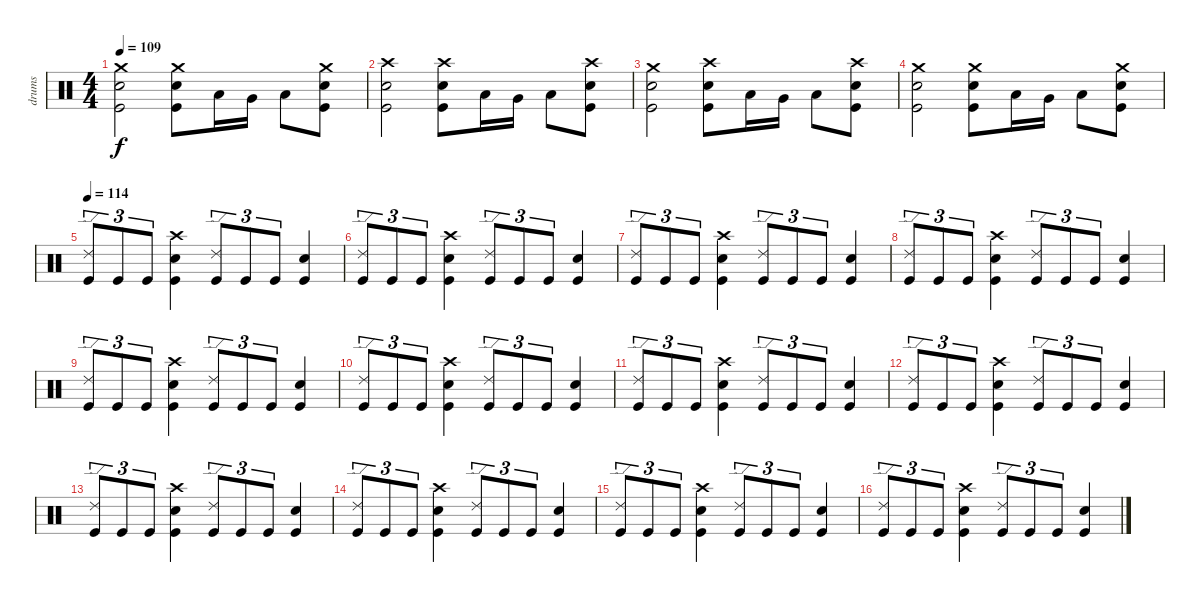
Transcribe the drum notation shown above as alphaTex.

\track ("drums" "drums") {instrument percussion}
\staff {score}
\articulation defaults
\ts (4 4)
\tempo 109
\clef neutral
\ks c
("Crash medium (hit)" "Kick (hit)" "Snare (hit) 2").2{dy f} ("Crash medium (hit)" "Kick (hit)" "Snare (hit) 2").8 "Low Tom (hit)".16 "Very Low Tom (hit)".16 "Low Floor Tom (hit)".8 ("Crash medium (hit)" "Kick (hit)" "Snare (hit) 2").8 |
("Crash high (hit)" "Kick (hit)" "Snare (hit) 2").2 ("Crash high (hit)" "Kick (hit)" "Snare (hit) 2").8 "Low Tom (hit)".16 "Very Low Tom (hit)".16 "Low Floor Tom (hit)".8 ("Crash high (hit)" "Kick (hit)" "Snare (hit) 2").8 |
("Crash medium (hit)" "Kick (hit)" "Snare (hit) 2").2 ("Crash high (hit)" "Kick (hit)" "Snare (hit) 2").8 "Low Tom (hit)".16 "Very Low Tom (hit)".16 "Low Floor Tom (hit)".8 ("Crash high (hit)" "Kick (hit)" "Snare (hit) 2").8 |
("Crash medium (hit)" "Kick (hit)" "Snare (hit) 2").2 ("Crash medium (hit)" "Kick (hit)" "Snare (hit) 2").8 "Low Tom (hit)".16 "Very Low Tom (hit)".16 "Low Floor Tom (hit)".8 ("Crash medium (hit)" "Kick (hit)" "Snare (hit) 2").8 |
\tempo 114
("Ride (edge) 2" "Kick (hit)").8{tu (3 2)} "Kick (hit)".8{tu (3 2)} "Kick (hit)".8{tu (3 2)} ("Crash high (hit)" "Kick (hit)" "Snare (hit) 2").4 ("Ride (edge) 2" "Kick (hit)").8{tu (3 2)} "Kick (hit)".8{tu (3 2)} "Kick (hit)".8{tu (3 2)} ("Kick (hit)" "Snare (hit) 2").4 |
("Ride (edge) 2" "Kick (hit)").8{tu (3 2)} "Kick (hit)".8{tu (3 2)} "Kick (hit)".8{tu (3 2)} ("Crash high (hit)" "Kick (hit)" "Snare (hit) 2").4 ("Ride (edge) 2" "Kick (hit)").8{tu (3 2)} "Kick (hit)".8{tu (3 2)} "Kick (hit)".8{tu (3 2)} ("Kick (hit)" "Snare (hit) 2").4 |
("Ride (edge) 2" "Kick (hit)").8{tu (3 2)} "Kick (hit)".8{tu (3 2)} "Kick (hit)".8{tu (3 2)} ("Crash high (hit)" "Kick (hit)" "Snare (hit) 2").4 ("Ride (edge) 2" "Kick (hit)").8{tu (3 2)} "Kick (hit)".8{tu (3 2)} "Kick (hit)".8{tu (3 2)} ("Kick (hit)" "Snare (hit) 2").4 |
("Ride (edge) 2" "Kick (hit)").8{tu (3 2)} "Kick (hit)".8{tu (3 2)} "Kick (hit)".8{tu (3 2)} ("Crash high (hit)" "Kick (hit)" "Snare (hit) 2").4 ("Ride (edge) 2" "Kick (hit)").8{tu (3 2)} "Kick (hit)".8{tu (3 2)} "Kick (hit)".8{tu (3 2)} ("Kick (hit)" "Snare (hit) 2").4 |
("Ride (edge) 2" "Kick (hit)").8{tu (3 2)} "Kick (hit)".8{tu (3 2)} "Kick (hit)".8{tu (3 2)} ("Crash high (hit)" "Kick (hit)" "Snare (hit) 2").4 ("Ride (edge) 2" "Kick (hit)").8{tu (3 2)} "Kick (hit)".8{tu (3 2)} "Kick (hit)".8{tu (3 2)} ("Kick (hit)" "Snare (hit) 2").4 |
("Ride (edge) 2" "Kick (hit)").8{tu (3 2)} "Kick (hit)".8{tu (3 2)} "Kick (hit)".8{tu (3 2)} ("Crash high (hit)" "Kick (hit)" "Snare (hit) 2").4 ("Ride (edge) 2" "Kick (hit)").8{tu (3 2)} "Kick (hit)".8{tu (3 2)} "Kick (hit)".8{tu (3 2)} ("Kick (hit)" "Snare (hit) 2").4 |
("Ride (edge) 2" "Kick (hit)").8{tu (3 2)} "Kick (hit)".8{tu (3 2)} "Kick (hit)".8{tu (3 2)} ("Crash high (hit)" "Kick (hit)" "Snare (hit) 2").4 ("Ride (edge) 2" "Kick (hit)").8{tu (3 2)} "Kick (hit)".8{tu (3 2)} "Kick (hit)".8{tu (3 2)} ("Kick (hit)" "Snare (hit) 2").4 |
("Ride (edge) 2" "Kick (hit)").8{tu (3 2)} "Kick (hit)".8{tu (3 2)} "Kick (hit)".8{tu (3 2)} ("Crash high (hit)" "Kick (hit)" "Snare (hit) 2").4 ("Ride (edge) 2" "Kick (hit)").8{tu (3 2)} "Kick (hit)".8{tu (3 2)} "Kick (hit)".8{tu (3 2)} ("Kick (hit)" "Snare (hit) 2").4 |
("Ride (edge) 2" "Kick (hit)").8{tu (3 2)} "Kick (hit)".8{tu (3 2)} "Kick (hit)".8{tu (3 2)} ("Crash high (hit)" "Kick (hit)" "Snare (hit) 2").4 ("Ride (edge) 2" "Kick (hit)").8{tu (3 2)} "Kick (hit)".8{tu (3 2)} "Kick (hit)".8{tu (3 2)} ("Kick (hit)" "Snare (hit) 2").4 |
("Ride (edge) 2" "Kick (hit)").8{tu (3 2)} "Kick (hit)".8{tu (3 2)} "Kick (hit)".8{tu (3 2)} ("Crash high (hit)" "Kick (hit)" "Snare (hit) 2").4 ("Ride (edge) 2" "Kick (hit)").8{tu (3 2)} "Kick (hit)".8{tu (3 2)} "Kick (hit)".8{tu (3 2)} ("Kick (hit)" "Snare (hit) 2").4 |
("Ride (edge) 2" "Kick (hit)").8{tu (3 2)} "Kick (hit)".8{tu (3 2)} "Kick (hit)".8{tu (3 2)} ("Crash high (hit)" "Kick (hit)" "Snare (hit) 2").4 ("Ride (edge) 2" "Kick (hit)").8{tu (3 2)} "Kick (hit)".8{tu (3 2)} "Kick (hit)".8{tu (3 2)} ("Kick (hit)" "Snare (hit) 2").4 |
("Ride (edge) 2" "Kick (hit)").8{tu (3 2)} "Kick (hit)".8{tu (3 2)} "Kick (hit)".8{tu (3 2)} ("Crash high (hit)" "Kick (hit)" "Snare (hit) 2").4 ("Ride (edge) 2" "Kick (hit)").8{tu (3 2)} "Kick (hit)".8{tu (3 2)} "Kick (hit)".8{tu (3 2)} ("Kick (hit)" "Snare (hit) 2").4
